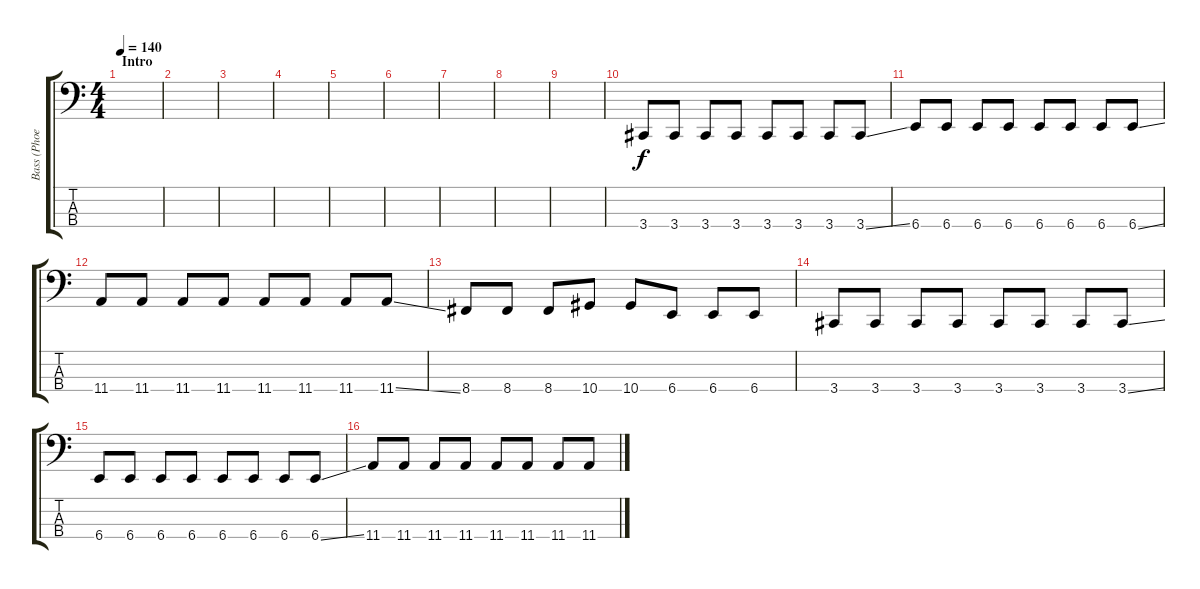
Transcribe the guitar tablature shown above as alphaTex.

\track ("Bass (Phoenix)" "Bass (Phoe") {instrument electricbassfinger}
\staff {score tabs}
\tuning (Eb2 Bb1 F1 Bb0) {hide}
\ts (4 4)
\section ("" "Intro")
\tempo 140
\clef f4
\ks c
|
|
|
|
|
|
|
|
|
3.4.8 3.4.8 3.4.8 3.4.8 3.4.8 3.4.8 3.4.8 3.4{ss}.8 |
6.4.8 6.4.8 6.4.8 6.4.8 6.4.8 6.4.8 6.4.8 6.4{ss}.8 |
11.4.8 11.4.8 11.4.8 11.4.8 11.4.8 11.4.8 11.4.8 11.4{ss}.8 |
8.4.8 8.4.8 8.4.8 10.4.8 10.4.8 6.4.8 6.4.8 6.4.8 |
3.4.8 3.4.8 3.4.8 3.4.8 3.4.8 3.4.8 3.4.8 3.4{ss}.8 |
6.4.8 6.4.8 6.4.8 6.4.8 6.4.8 6.4.8 6.4.8 6.4{ss}.8 |
11.4.8 11.4.8 11.4.8 11.4.8 11.4.8 11.4.8 11.4.8 11.4{ss}.8
